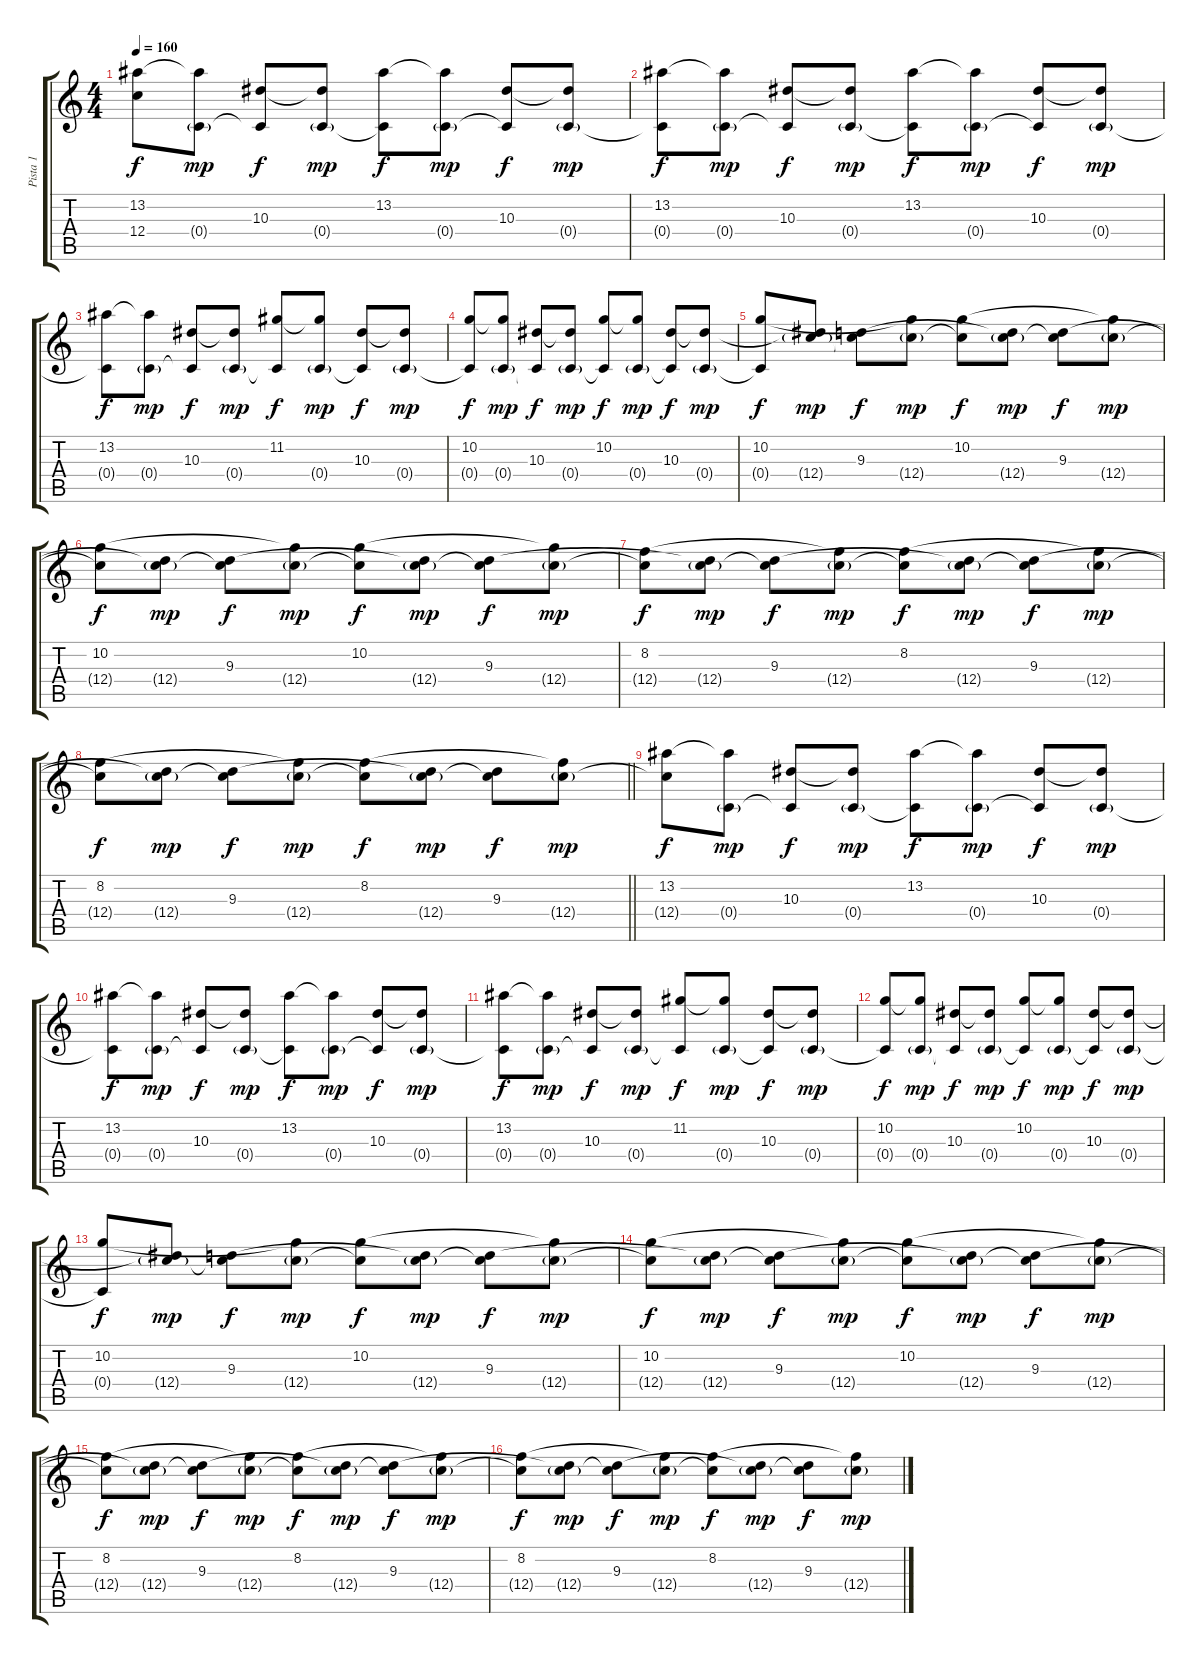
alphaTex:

\track ("Pista 1" "Pista 1") {instrument overdrivenguitar}
\staff {score tabs}
\tuning (D4 A3 F3 C3 G2 C2) {hide}
\ts (4 4)
\tempo 160
\clef g2
\ks c
(13.2 12.4{t}).8{dy f} (13.2{t} 0.4{g}).8{dy mp} (10.3 0.4{t}).8{dy f} (10.3{t} 0.4{g}).8{dy mp} (13.2 0.4{t}).8{dy f} (13.2{t} 0.4{g}).8{dy mp} (10.3 0.4{t}).8{dy f} (10.3{t} 0.4{g}).8{dy mp} |
(13.2 0.4{t}).8{dy f} (13.2{t} 0.4{g}).8{dy mp} (10.3 0.4{t}).8{dy f} (10.3{t} 0.4{g}).8{dy mp} (13.2 0.4{t}).8{dy f} (13.2{t} 0.4{g}).8{dy mp} (10.3 0.4{t}).8{dy f} (10.3{t} 0.4{g}).8{dy mp} |
(13.2 0.4{t}).8{dy f} (13.2{t} 0.4{g}).8{dy mp} (10.3 0.4{t}).8{dy f} (10.3{t} 0.4{g}).8{dy mp} (11.2 0.4{t}).8{dy f} (11.2{t} 0.4{g}).8{dy mp} (10.3 0.4{t}).8{dy f} (10.3{t} 0.4{g}).8{dy mp} |
(10.2 0.4{t}).8{dy f} (10.2{t} 0.4{g}).8{dy mp} (10.3 0.4{t}).8{dy f} (10.3{t} 0.4{g}).8{dy mp} (10.2 0.4{t}).8{dy f} (10.2{t} 0.4{g}).8{dy mp} (10.3 0.4{t}).8{dy f} (10.3{t} 0.4{g}).8{dy mp} |
(10.2 0.4{t}).8{dy f} (10.3{t} 12.4{g}).8{dy mp} (9.3 12.4{t}).8{dy f} (10.2{t} 12.4{g}).8{dy mp} (10.2 12.4{t}).8{dy f} (9.3{t} 12.4{g}).8{dy mp} (9.3 12.4{t}).8{dy f} (10.2{t} 12.4{g}).8{dy mp} |
(10.2 12.4{t}).8{dy f} (9.3{t} 12.4{g}).8{dy mp} (9.3 12.4{t}).8{dy f} (10.2{t} 12.4{g}).8{dy mp} (10.2 12.4{t}).8{dy f} (9.3{t} 12.4{g}).8{dy mp} (9.3 12.4{t}).8{dy f} (10.2{t} 12.4{g}).8{dy mp} |
(8.2 12.4{t}).8{dy f} (9.3{t} 12.4{g}).8{dy mp} (9.3 12.4{t}).8{dy f} (8.2{t} 12.4{g}).8{dy mp} (8.2 12.4{t}).8{dy f} (9.3{t} 12.4{g}).8{dy mp} (9.3 12.4{t}).8{dy f} (8.2{t} 12.4{g}).8{dy mp} |
\barLineRight lightlight
(8.2 12.4{t}).8{dy f} (9.3{t} 12.4{g}).8{dy mp} (9.3 12.4{t}).8{dy f} (8.2{t} 12.4{g}).8{dy mp} (8.2 12.4{t}).8{dy f} (9.3{t} 12.4{g}).8{dy mp} (9.3 12.4{t}).8{dy f} (8.2{t} 12.4{g}).8{dy mp} |
(13.2 12.4{t}).8{dy f volume 10} (13.2{t} 0.4{g}).8{dy mp} (10.3 0.4{t}).8{dy f} (10.3{t} 0.4{g}).8{dy mp} (13.2 0.4{t}).8{dy f} (13.2{t} 0.4{g}).8{dy mp} (10.3 0.4{t}).8{dy f} (10.3{t} 0.4{g}).8{dy mp} |
(13.2 0.4{t}).8{dy f} (13.2{t} 0.4{g}).8{dy mp} (10.3 0.4{t}).8{dy f} (10.3{t} 0.4{g}).8{dy mp} (13.2 0.4{t}).8{dy f} (13.2{t} 0.4{g}).8{dy mp} (10.3 0.4{t}).8{dy f} (10.3{t} 0.4{g}).8{dy mp} |
(13.2 0.4{t}).8{dy f} (13.2{t} 0.4{g}).8{dy mp} (10.3 0.4{t}).8{dy f} (10.3{t} 0.4{g}).8{dy mp} (11.2 0.4{t}).8{dy f} (11.2{t} 0.4{g}).8{dy mp} (10.3 0.4{t}).8{dy f} (10.3{t} 0.4{g}).8{dy mp} |
(10.2 0.4{t}).8{dy f} (10.2{t} 0.4{g}).8{dy mp} (10.3 0.4{t}).8{dy f} (10.3{t} 0.4{g}).8{dy mp} (10.2 0.4{t}).8{dy f} (10.2{t} 0.4{g}).8{dy mp} (10.3 0.4{t}).8{dy f} (10.3{t} 0.4{g}).8{dy mp} |
(10.2 0.4{t}).8{dy f} (10.3{t} 12.4{g}).8{dy mp} (9.3 12.4{t}).8{dy f} (10.2{t} 12.4{g}).8{dy mp} (10.2 12.4{t}).8{dy f} (9.3{t} 12.4{g}).8{dy mp} (9.3 12.4{t}).8{dy f} (10.2{t} 12.4{g}).8{dy mp} |
(10.2 12.4{t}).8{dy f} (9.3{t} 12.4{g}).8{dy mp} (9.3 12.4{t}).8{dy f} (10.2{t} 12.4{g}).8{dy mp} (10.2 12.4{t}).8{dy f} (9.3{t} 12.4{g}).8{dy mp} (9.3 12.4{t}).8{dy f} (10.2{t} 12.4{g}).8{dy mp} |
(8.2 12.4{t}).8{dy f} (9.3{t} 12.4{g}).8{dy mp} (9.3 12.4{t}).8{dy f} (8.2{t} 12.4{g}).8{dy mp} (8.2 12.4{t}).8{dy f} (9.3{t} 12.4{g}).8{dy mp} (9.3 12.4{t}).8{dy f} (8.2{t} 12.4{g}).8{dy mp} |
(8.2 12.4{t}).8{dy f} (9.3{t} 12.4{g}).8{dy mp} (9.3 12.4{t}).8{dy f} (8.2{t} 12.4{g}).8{dy mp} (8.2 12.4{t}).8{dy f} (9.3{t} 12.4{g}).8{dy mp} (9.3 12.4{t}).8{dy f} (8.2{t} 12.4{g}).8{dy mp}
